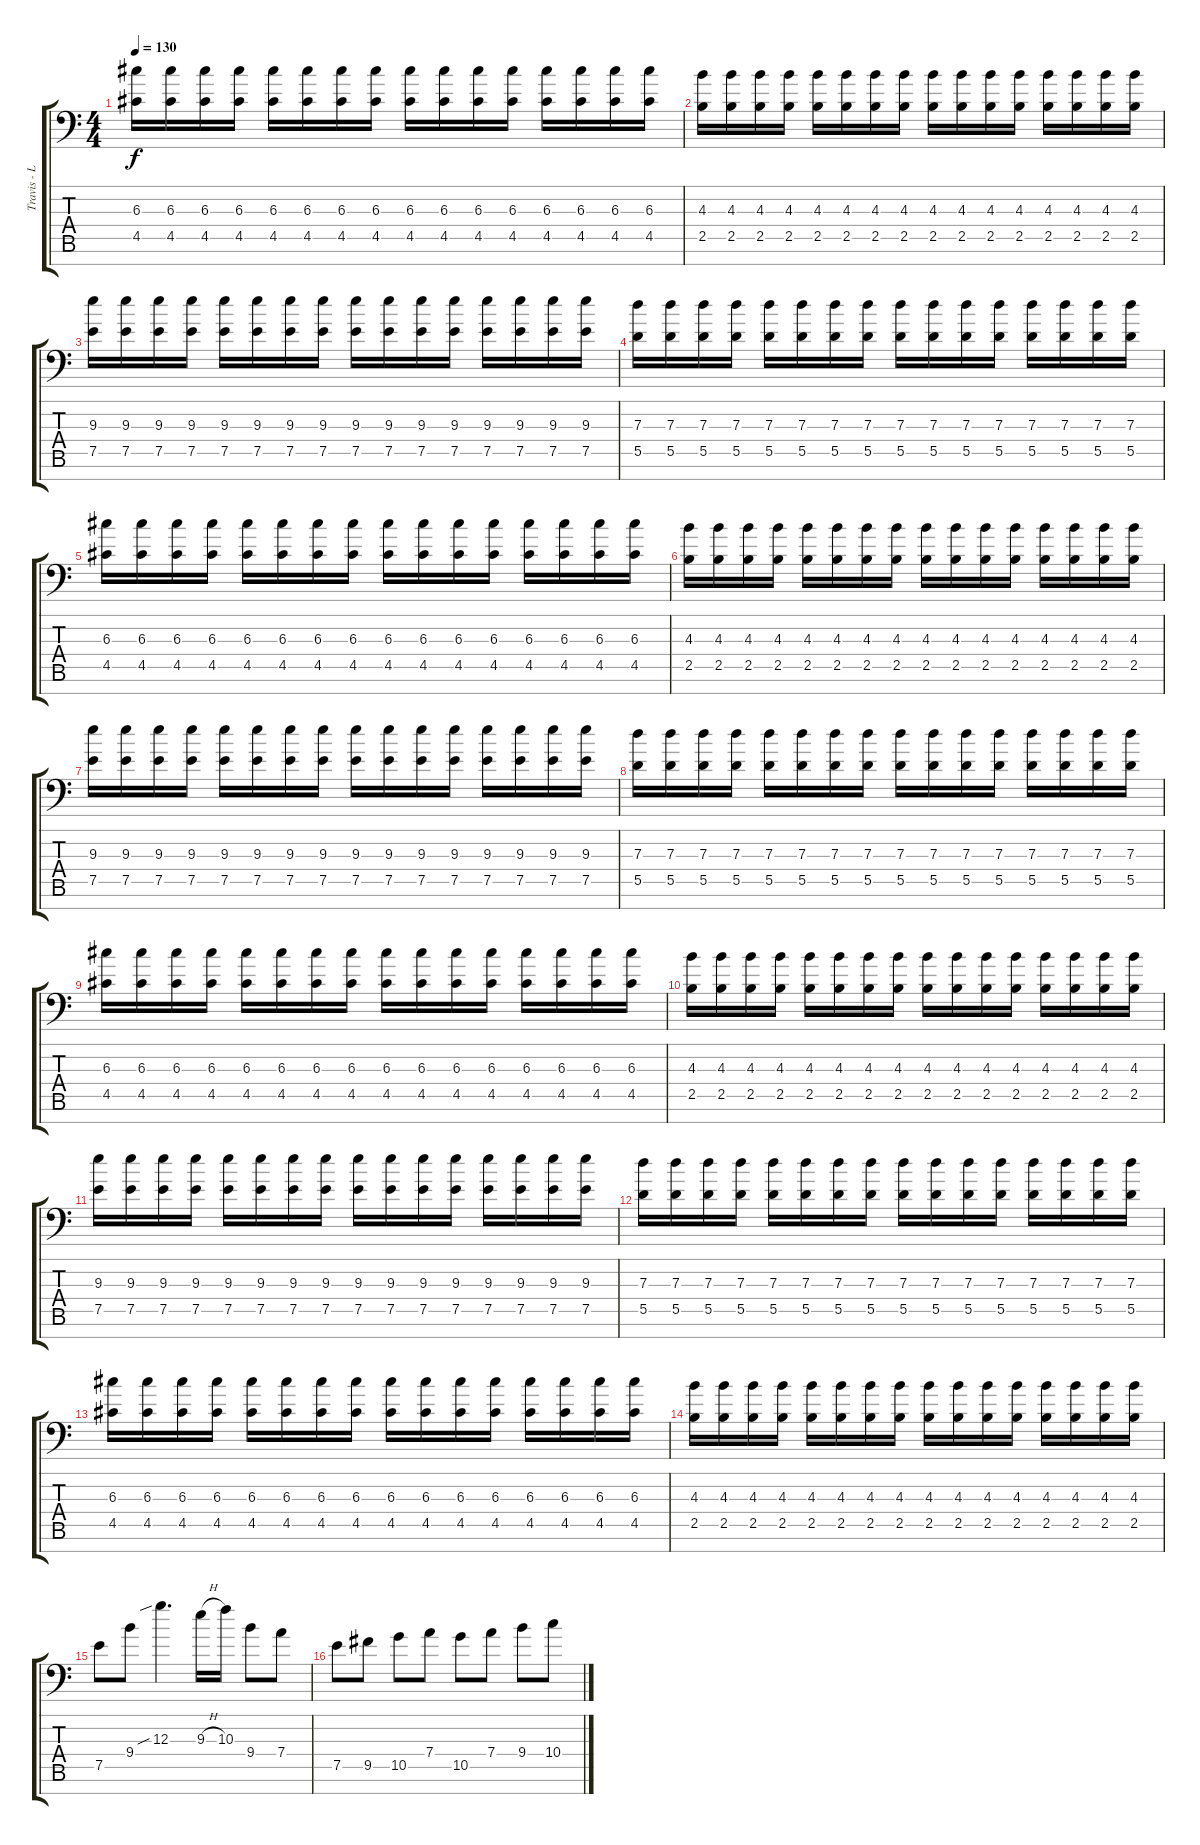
\track ("Travis - Lead" "Travis - L") {instrument distortionguitar}
\staff {score tabs}
\tuning (E4 B3 G3 D3 A2 E2 A1) {hide}
\ts (4 4)
\tempo 130
\clef f4
\ks c
(6.3 4.5).16{dy f} (6.3 4.5).16 (6.3 4.5).16 (6.3 4.5).16 (6.3 4.5).16 (6.3 4.5).16 (6.3 4.5).16 (6.3 4.5).16 (6.3 4.5).16 (6.3 4.5).16 (6.3 4.5).16 (6.3 4.5).16 (6.3 4.5).16 (6.3 4.5).16 (6.3 4.5).16 (6.3 4.5).16 |
(4.3 2.5).16 (4.3 2.5).16 (4.3 2.5).16 (4.3 2.5).16 (4.3 2.5).16 (4.3 2.5).16 (4.3 2.5).16 (4.3 2.5).16 (4.3 2.5).16 (4.3 2.5).16 (4.3 2.5).16 (4.3 2.5).16 (4.3 2.5).16 (4.3 2.5).16 (4.3 2.5).16 (4.3 2.5).16 |
(9.3 7.5).16 (9.3 7.5).16 (9.3 7.5).16 (9.3 7.5).16 (9.3 7.5).16 (9.3 7.5).16 (9.3 7.5).16 (9.3 7.5).16 (9.3 7.5).16 (9.3 7.5).16 (9.3 7.5).16 (9.3 7.5).16 (9.3 7.5).16 (9.3 7.5).16 (9.3 7.5).16 (9.3 7.5).16 |
(7.3 5.5).16 (7.3 5.5).16 (7.3 5.5).16 (7.3 5.5).16 (7.3 5.5).16 (7.3 5.5).16 (7.3 5.5).16 (7.3 5.5).16 (7.3 5.5).16 (7.3 5.5).16 (7.3 5.5).16 (7.3 5.5).16 (7.3 5.5).16 (7.3 5.5).16 (7.3 5.5).16 (7.3 5.5).16 |
(6.3 4.5).16 (6.3 4.5).16 (6.3 4.5).16 (6.3 4.5).16 (6.3 4.5).16 (6.3 4.5).16 (6.3 4.5).16 (6.3 4.5).16 (6.3 4.5).16 (6.3 4.5).16 (6.3 4.5).16 (6.3 4.5).16 (6.3 4.5).16 (6.3 4.5).16 (6.3 4.5).16 (6.3 4.5).16 |
(4.3 2.5).16 (4.3 2.5).16 (4.3 2.5).16 (4.3 2.5).16 (4.3 2.5).16 (4.3 2.5).16 (4.3 2.5).16 (4.3 2.5).16 (4.3 2.5).16 (4.3 2.5).16 (4.3 2.5).16 (4.3 2.5).16 (4.3 2.5).16 (4.3 2.5).16 (4.3 2.5).16 (4.3 2.5).16 |
(9.3 7.5).16 (9.3 7.5).16 (9.3 7.5).16 (9.3 7.5).16 (9.3 7.5).16 (9.3 7.5).16 (9.3 7.5).16 (9.3 7.5).16 (9.3 7.5).16 (9.3 7.5).16 (9.3 7.5).16 (9.3 7.5).16 (9.3 7.5).16 (9.3 7.5).16 (9.3 7.5).16 (9.3 7.5).16 |
(7.3 5.5).16 (7.3 5.5).16 (7.3 5.5).16 (7.3 5.5).16 (7.3 5.5).16 (7.3 5.5).16 (7.3 5.5).16 (7.3 5.5).16 (7.3 5.5).16 (7.3 5.5).16 (7.3 5.5).16 (7.3 5.5).16 (7.3 5.5).16 (7.3 5.5).16 (7.3 5.5).16 (7.3 5.5).16 |
(6.3 4.5).16 (6.3 4.5).16 (6.3 4.5).16 (6.3 4.5).16 (6.3 4.5).16 (6.3 4.5).16 (6.3 4.5).16 (6.3 4.5).16 (6.3 4.5).16 (6.3 4.5).16 (6.3 4.5).16 (6.3 4.5).16 (6.3 4.5).16 (6.3 4.5).16 (6.3 4.5).16 (6.3 4.5).16 |
(4.3 2.5).16 (4.3 2.5).16 (4.3 2.5).16 (4.3 2.5).16 (4.3 2.5).16 (4.3 2.5).16 (4.3 2.5).16 (4.3 2.5).16 (4.3 2.5).16 (4.3 2.5).16 (4.3 2.5).16 (4.3 2.5).16 (4.3 2.5).16 (4.3 2.5).16 (4.3 2.5).16 (4.3 2.5).16 |
(9.3 7.5).16 (9.3 7.5).16 (9.3 7.5).16 (9.3 7.5).16 (9.3 7.5).16 (9.3 7.5).16 (9.3 7.5).16 (9.3 7.5).16 (9.3 7.5).16 (9.3 7.5).16 (9.3 7.5).16 (9.3 7.5).16 (9.3 7.5).16 (9.3 7.5).16 (9.3 7.5).16 (9.3 7.5).16 |
(7.3 5.5).16 (7.3 5.5).16 (7.3 5.5).16 (7.3 5.5).16 (7.3 5.5).16 (7.3 5.5).16 (7.3 5.5).16 (7.3 5.5).16 (7.3 5.5).16 (7.3 5.5).16 (7.3 5.5).16 (7.3 5.5).16 (7.3 5.5).16 (7.3 5.5).16 (7.3 5.5).16 (7.3 5.5).16 |
(6.3 4.5).16 (6.3 4.5).16 (6.3 4.5).16 (6.3 4.5).16 (6.3 4.5).16 (6.3 4.5).16 (6.3 4.5).16 (6.3 4.5).16 (6.3 4.5).16 (6.3 4.5).16 (6.3 4.5).16 (6.3 4.5).16 (6.3 4.5).16 (6.3 4.5).16 (6.3 4.5).16 (6.3 4.5).16 |
(4.3 2.5).16 (4.3 2.5).16 (4.3 2.5).16 (4.3 2.5).16 (4.3 2.5).16 (4.3 2.5).16 (4.3 2.5).16 (4.3 2.5).16 (4.3 2.5).16 (4.3 2.5).16 (4.3 2.5).16 (4.3 2.5).16 (4.3 2.5).16 (4.3 2.5).16 (4.3 2.5).16 (4.3 2.5).16 |
7.5.8 9.4.8 12.3{sib}.4{d} 9.3{h}.16 10.3.16 9.4.8 7.4.8 |
7.5.8 9.5.8 10.5.8 7.4.8 10.5.8 7.4.8 9.4.8 10.4.8
